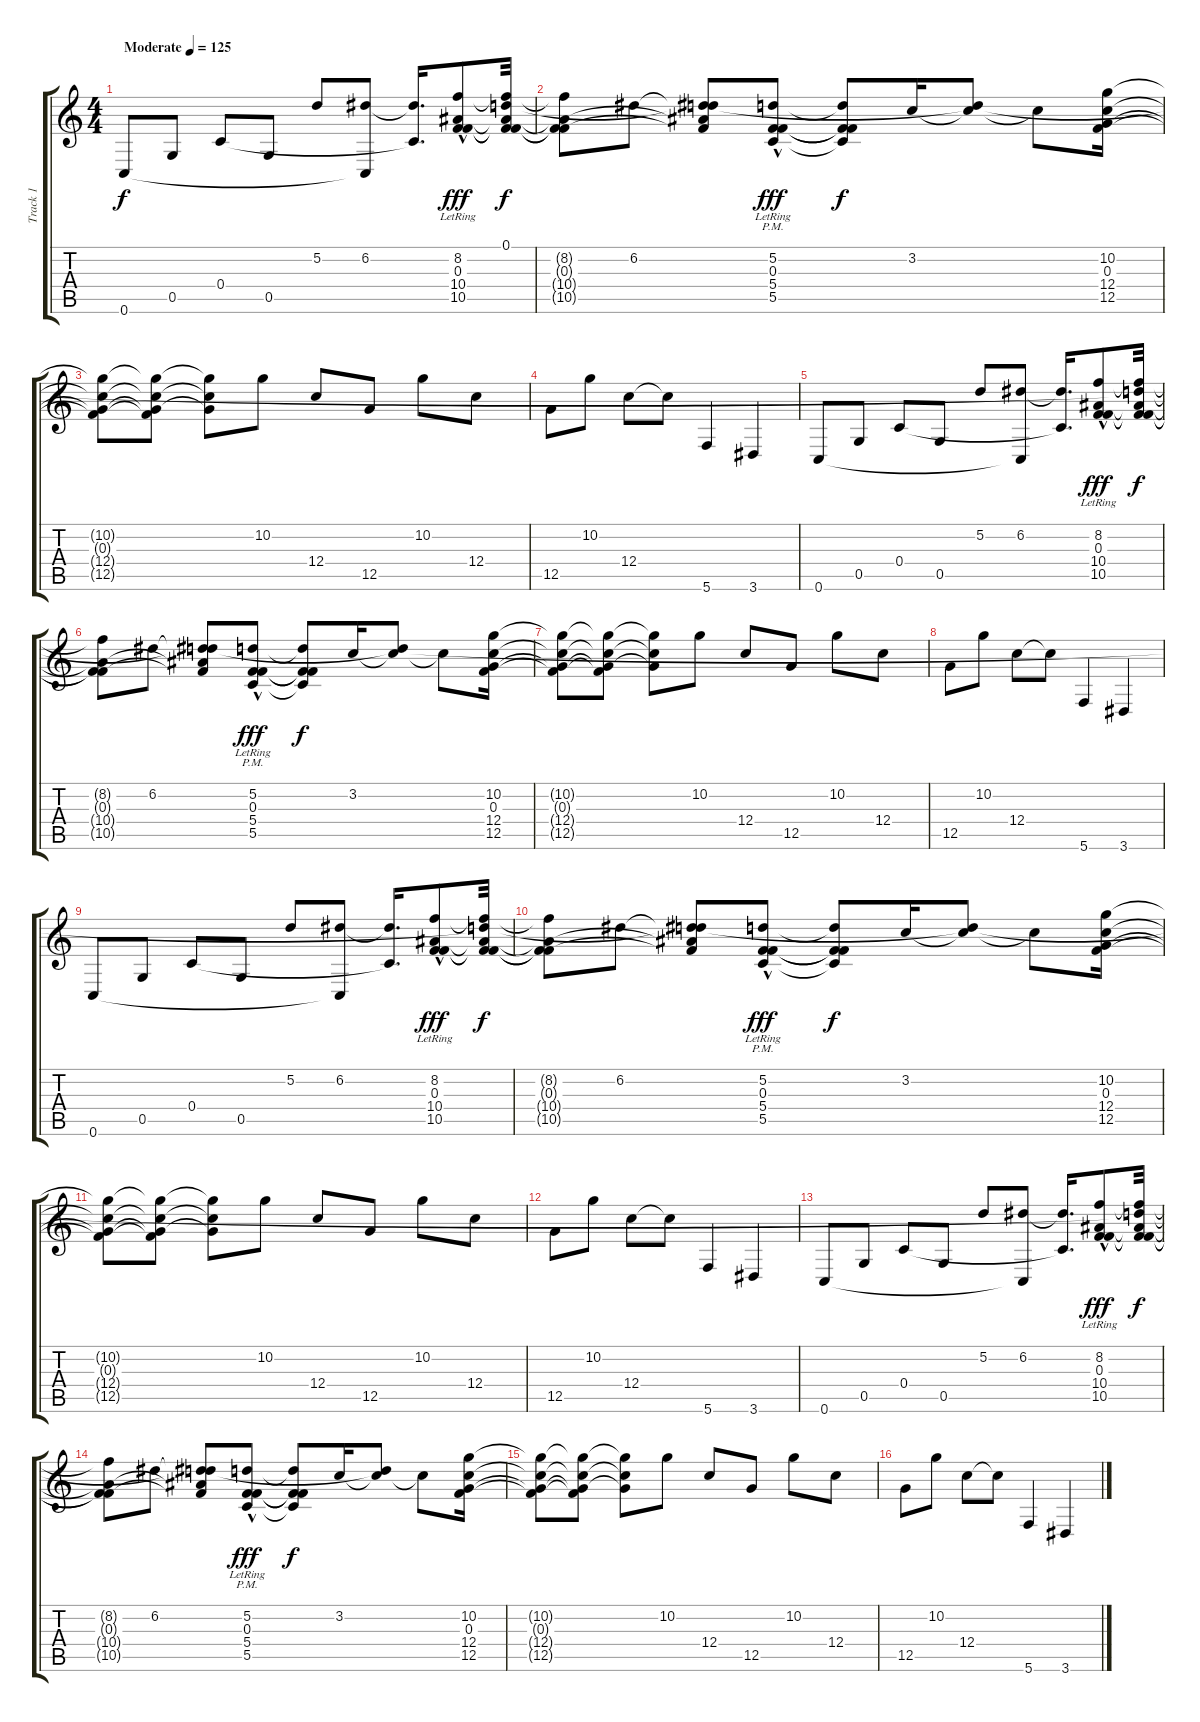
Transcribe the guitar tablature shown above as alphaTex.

\track ("Track 1" "Track 1") {instrument acousticguitarnylon}
\staff {score tabs}
\tuning (D4 A3 F3 C3 G2 C2) {hide}
\ts (4 4)
\tempo (125 "Moderate")
\clef g2
\ks c
0.6.8{dy f instrument acousticguitarnylon} 0.5.8 0.4.8 0.5.8 5.2.8 (6.2 0.6{t}).8 (6.2{t} 0.4{t}).16{d} (8.2{hac lr} 0.3{lr} 10.4{lr} 10.5).8{dy fff} (0.1 8.2{t} 0.3{t} 10.4{t} 10.5{t}).32{dy f} |
(8.2{t} 0.3{t} 10.4{t} 10.5{t}).8 6.2.8 (0.1{t} 6.2{t} 0.3{t} 10.4{t}).8 (5.2 0.3{hac pm lr} 5.4{pm lr} 5.5).8{dy fff} (5.2{t} 0.3{t} 5.4{t} 5.5{t}).8{dy f} 3.2.16 (0.1{t} 3.2{t}).8 3.2{t}.8 (10.2 0.3 12.4 12.5).16 |
(10.2{t} 0.3{t} 12.4{t} 12.5{t}).8 (10.2{t} 0.3{t} 12.4{t} 12.5{t}).8 (10.2{t} 12.4{t} 12.5{t}).8 10.2.8 12.4.8 12.5.8 10.2.8 12.4.8 |
12.5.8 10.2.8 12.4.8 12.4{t}.8 5.6.4 3.6.4 |
0.6.8 0.5.8 0.4.8 0.5.8 5.2.8 (6.2 0.6{t}).8 (6.2{t} 0.4{t}).16{d} (8.2{hac lr} 0.3{lr} 10.4{lr} 10.5).8{dy fff} (0.1{t} 8.2{t} 0.3{t} 10.4{t} 10.5{t}).32{dy f} |
(8.2{t} 0.3{t} 10.4{t} 10.5{t}).8 6.2.8 (0.1{t} 6.2{t} 0.3{t} 10.4{t}).8 (5.2 0.3{hac pm lr} 5.4{pm lr} 5.5).8{dy fff} (5.2{t} 0.3{t} 5.4{t} 5.5{t}).8{dy f} 3.2.16 (0.1{t} 3.2{t}).8 3.2{t}.8 (10.2 0.3 12.4 12.5).16 |
(10.2{t} 0.3{t} 12.4{t} 12.5{t}).8 (10.2{t} 0.3{t} 12.4{t} 12.5{t}).8 (10.2{t} 12.4{t} 12.5{t}).8 10.2.8 12.4.8 12.5.8 10.2.8 12.4.8 |
12.5.8 10.2.8 12.4.8 12.4{t}.8 5.6.4 3.6.4 |
0.6.8 0.5.8 0.4.8 0.5.8 5.2.8 (6.2 0.6{t}).8 (6.2{t} 0.4{t}).16{d} (8.2{hac lr} 0.3{lr} 10.4{lr} 10.5).8{dy fff} (0.1{t} 8.2{t} 0.3{t} 10.4{t} 10.5{t}).32{dy f} |
(8.2{t} 0.3{t} 10.4{t} 10.5{t}).8 6.2.8 (0.1{t} 6.2{t} 0.3{t} 10.4{t}).8 (5.2 0.3{hac pm lr} 5.4{pm lr} 5.5).8{dy fff} (5.2{t} 0.3{t} 5.4{t} 5.5{t}).8{dy f} 3.2.16 (0.1{t} 3.2{t}).8 3.2{t}.8 (10.2 0.3 12.4 12.5).16 |
(10.2{t} 0.3{t} 12.4{t} 12.5{t}).8 (10.2{t} 0.3{t} 12.4{t} 12.5{t}).8 (10.2{t} 12.4{t} 12.5{t}).8 10.2.8 12.4.8 12.5.8 10.2.8 12.4.8 |
12.5.8 10.2.8 12.4.8 12.4{t}.8 5.6.4 3.6.4 |
0.6.8 0.5.8 0.4.8 0.5.8 5.2.8 (6.2 0.6{t}).8 (6.2{t} 0.4{t}).16{d} (8.2{hac lr} 0.3{lr} 10.4{lr} 10.5).8{dy fff} (0.1{t} 8.2{t} 0.3{t} 10.4{t} 10.5{t}).32{dy f} |
(8.2{t} 0.3{t} 10.4{t} 10.5{t}).8 6.2.8 (0.1{t} 6.2{t} 0.3{t} 10.4{t}).8 (5.2 0.3{hac pm lr} 5.4{pm lr} 5.5).8{dy fff} (5.2{t} 0.3{t} 5.4{t} 5.5{t}).8{dy f} 3.2.16 (0.1{t} 3.2{t}).8 3.2{t}.8 (10.2 0.3 12.4 12.5).16 |
(10.2{t} 0.3{t} 12.4{t} 12.5{t}).8 (10.2{t} 0.3{t} 12.4{t} 12.5{t}).8 (10.2{t} 12.4{t} 12.5{t}).8 10.2.8 12.4.8 12.5.8 10.2.8 12.4.8 |
12.5.8 10.2.8 12.4.8 12.4{t}.8 5.6.4 3.6.4
